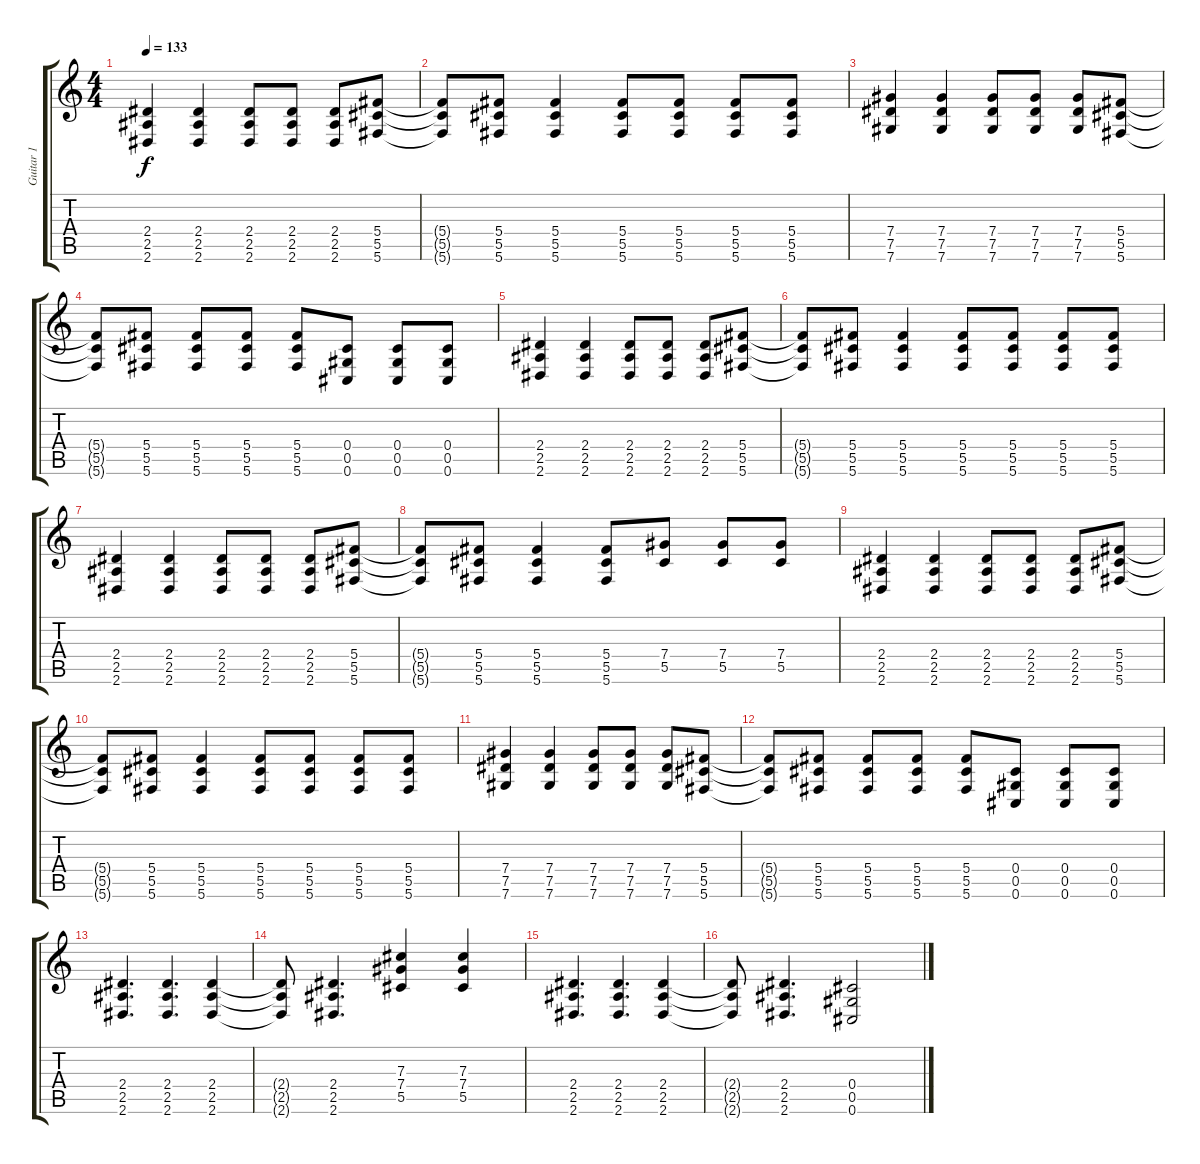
\track ("Guitar 1" "Guitar 1") {instrument overdrivenguitar}
\staff {score tabs}
\tuning (Eb4 Bb3 Gb3 Db3 Ab2 Db2) {hide}
\ts (4 4)
\tempo 133
\clef g2
\ks c
(2.4 2.5 2.6).4{dy f} (2.4 2.5 2.6).4 (2.4 2.5 2.6).8 (2.4 2.5 2.6).8 (2.4 2.5 2.6).8 (5.4 5.5 5.6).8 |
(5.4{t} 5.5{t} 5.6{t}).8 (5.4 5.5 5.6).8 (5.4 5.5 5.6).4 (5.4 5.5 5.6).8 (5.4 5.5 5.6).8 (5.4 5.5 5.6).8 (5.4 5.5 5.6).8 |
(7.4 7.5 7.6).4 (7.4 7.5 7.6).4 (7.4 7.5 7.6).8 (7.4 7.5 7.6).8 (7.4 7.5 7.6).8 (5.4 5.5 5.6).8 |
(5.4{t} 5.5{t} 5.6{t}).8 (5.4 5.5 5.6).8 (5.4 5.5 5.6).8 (5.4 5.5 5.6).8 (5.4 5.5 5.6).8 (0.4 0.5 0.6).8 (0.4 0.5 0.6).8 (0.4 0.5 0.6).8 |
(2.4 2.5 2.6).4 (2.4 2.5 2.6).4 (2.4 2.5 2.6).8 (2.4 2.5 2.6).8 (2.4 2.5 2.6).8 (5.4 5.5 5.6).8 |
(5.4{t} 5.5{t} 5.6{t}).8 (5.4 5.5 5.6).8 (5.4 5.5 5.6).4 (5.4 5.5 5.6).8 (5.4 5.5 5.6).8 (5.4 5.5 5.6).8 (5.4 5.5 5.6).8 |
(2.4 2.5 2.6).4 (2.4 2.5 2.6).4 (2.4 2.5 2.6).8 (2.4 2.5 2.6).8 (2.4 2.5 2.6).8 (5.4 5.5 5.6).8 |
(5.4{t} 5.5{t} 5.6{t}).8 (5.4 5.5 5.6).8 (5.4 5.5 5.6).4 (5.4 5.5 5.6).8 (7.4 5.5).8 (7.4 5.5).8 (7.4 5.5).8 |
(2.4 2.5 2.6).4 (2.4 2.5 2.6).4 (2.4 2.5 2.6).8 (2.4 2.5 2.6).8 (2.4 2.5 2.6).8 (5.4 5.5 5.6).8 |
(5.4{t} 5.5{t} 5.6{t}).8 (5.4 5.5 5.6).8 (5.4 5.5 5.6).4 (5.4 5.5 5.6).8 (5.4 5.5 5.6).8 (5.4 5.5 5.6).8 (5.4 5.5 5.6).8 |
(7.4 7.5 7.6).4 (7.4 7.5 7.6).4 (7.4 7.5 7.6).8 (7.4 7.5 7.6).8 (7.4 7.5 7.6).8 (5.4 5.5 5.6).8 |
(5.4{t} 5.5{t} 5.6{t}).8 (5.4 5.5 5.6).8 (5.4 5.5 5.6).8 (5.4 5.5 5.6).8 (5.4 5.5 5.6).8 (0.4 0.5 0.6).8 (0.4 0.5 0.6).8 (0.4 0.5 0.6).8 |
(2.4 2.5 2.6).4{d} (2.4 2.5 2.6).4{d} (2.4 2.5 2.6).4 |
(2.4{t} 2.5{t} 2.6{t}).8 (2.4 2.5 2.6).4{d} (7.3 7.4 5.5).4 (7.3 7.4 5.5).4 |
(2.4 2.5 2.6).4{d} (2.4 2.5 2.6).4{d} (2.4 2.5 2.6).4 |
(2.4{t} 2.5{t} 2.6{t}).8 (2.4 2.5 2.6).4{d} (0.4 0.5 0.6).2
